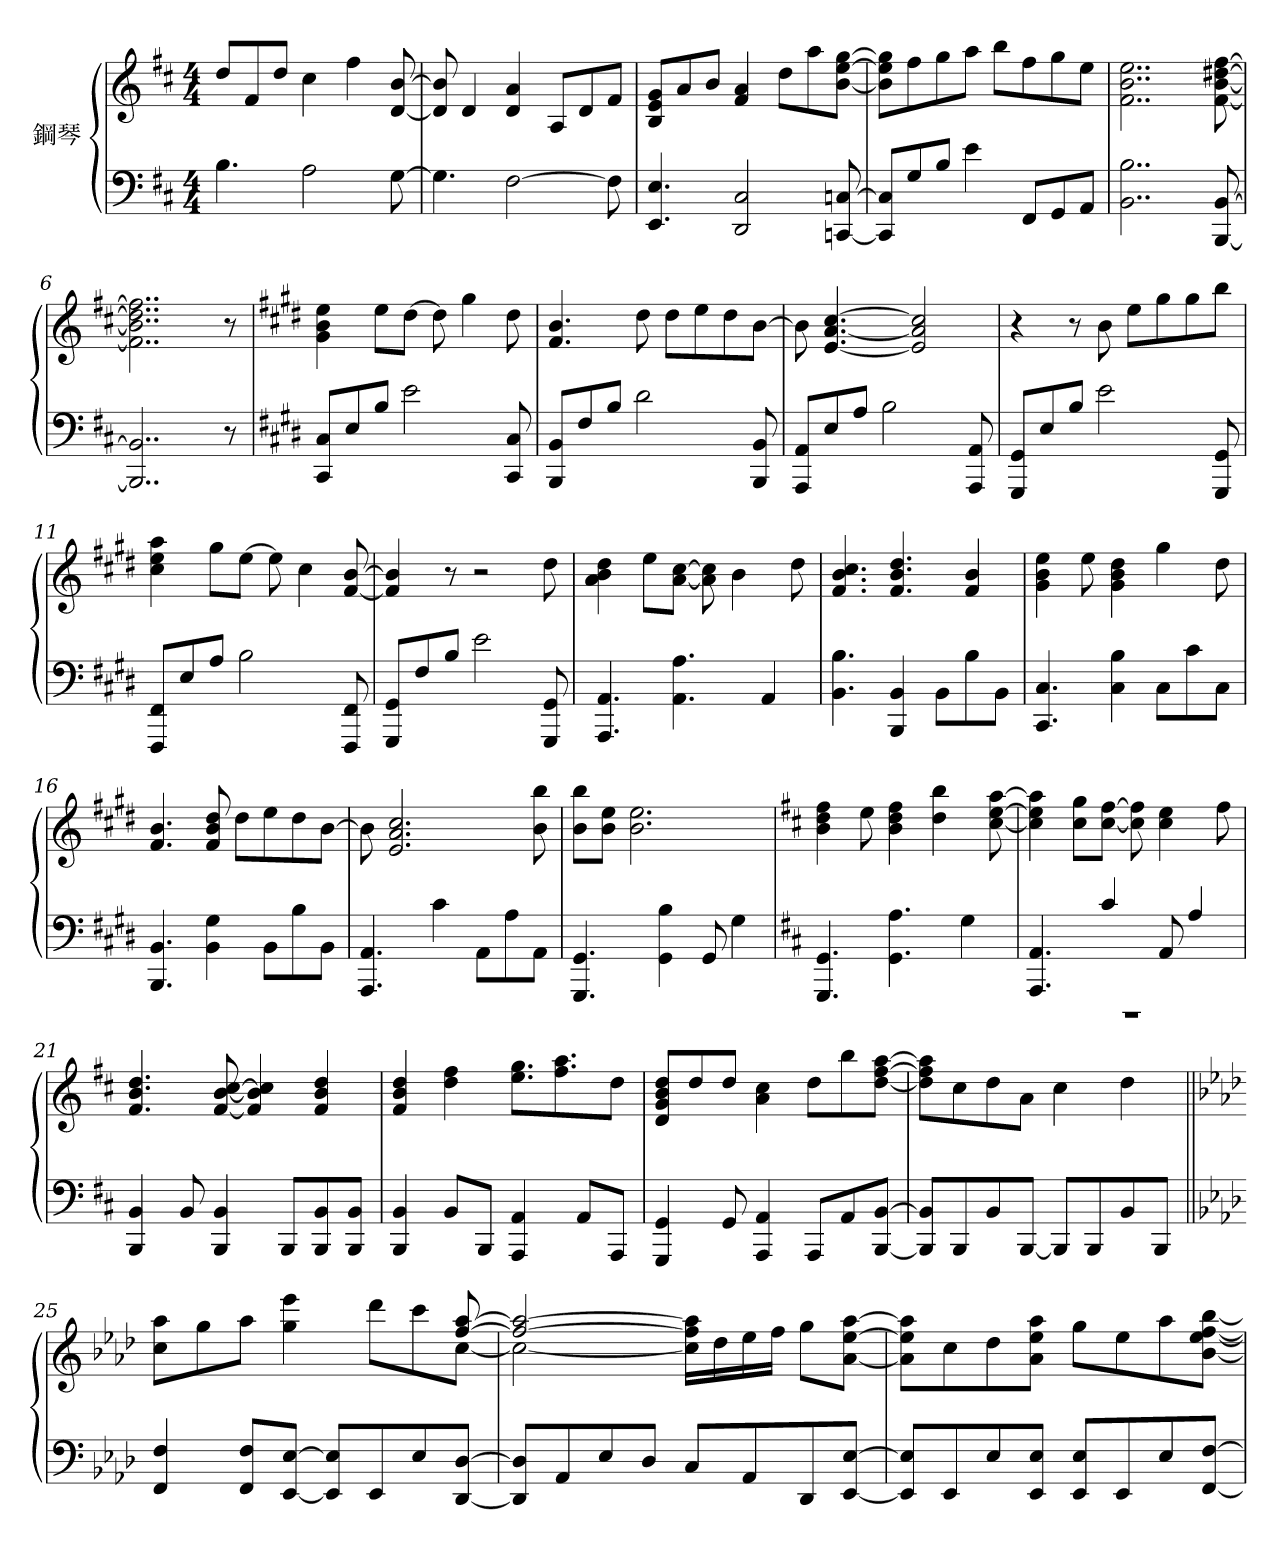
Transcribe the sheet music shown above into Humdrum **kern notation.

**kern	**kern
*part1	*part1
*staff2	*staff1
*I"鋼琴	*
*clefF4	*clefG2
*k[f#c#]	*k[f#c#]
*M4/4	*M4/4
*MM148	*MM148
=1	=1
4.B\	8dd/L
.	8f#/
.	8dd/J
2A\	4cc#\
.	4ff#\
[8G\	[8d/ [8b/
=2	=2
4.G\]	8d/] 8b/]
.	4d/
[2F#\	4d/ 4a/
.	8A/L
.	8d/
8F#\]	8f#/J
=3	=3
4.EE/ 4.E/	8B/ 8e/ 8g/L
.	8a/
.	8b/J
2DD/ 2C#/	4f#/ 4a/
.	8dd\L
.	8aa\
[8CCn/ [8Cn/	[8b\ [8ee\ [8gg\J
=4	=4
8CC/] 8C/]L	8b\] 8ee\] 8gg\]L
8G/	8ff#\
8B/J	8gg\
4e\	8aa\J
.	8bb\L
8FF#/L	8ff#\
8GG/	8gg\
8AA/J	8ee\J
=5	=5
2..BB\ 2..B\	2..f#\ 2..b\ 2..ee\
[8BBB/ [8BB/	[8f#\ [8b\ [8dd#X\ [8ff#\
!!LO:LB:g=z
=6	=6
2..BBB/] 2..BB/]	2..f#\] 2..b\] 2..dd#\] 2..ff#\]
8r	8r
=7	=7
*k[f#c#g#d#]	*k[f#c#g#d#]
8CC#/ 8C#/L	4g#\ 4b\ 4ee\
8E/	.
8B/J	8ee\L
2e\	[8dd#\J
.	8dd#\]
.	4gg#\
8CC#/ 8C#/	8dd#\
=8	=8
8BBB/ 8BB/L	4.f#/ 4.b/
8F#/	.
8B/J	.
2d#\	8dd#\
.	8dd#\L
.	8ee\
.	8dd#\
8BBB/ 8BB/	[8b\J
=9	=9
8AAA/ 8AA/L	8b\]
8E/	[4.e/ [4.a/ [4.cc#/
8A/J	.
2B\	.
.	2e/] 2a/] 2cc#/]
8AAA/ 8AA/	.
=10	=10
8GGG#/ 8GG#/L	4r
8E/	.
8B/J	8r
2e\	8b\
.	8ee\L
.	8gg#\
.	8gg#\
8GGG#/ 8GG#/	8bb\J
!!LO:LB:g=z
=11	=11
8FFF#/ 8FF#/L	4cc#\ 4ee\ 4aa\
8E/	.
8A/J	8gg#\L
2B\	[8ee\J
.	8ee\]
.	4cc#\
8FFF#/ 8FF#/	[8f#/ [8b/
=12	=12
8GGG#/ 8GG#/L	4f#/] 4b/]
8F#/	.
8B/J	8r
2e\	2r
8GGG#/ 8GG#/	8dd#\
=13	=13
4.AAA/ 4.AA/	4a\ 4b\ 4dd#\
.	8ee\L
4.AA\ 4.A\	[8a\ [8cc#\J
.	8a\] 8cc#\]
.	4b\
4AA/	.
.	8dd#\
=14	=14
4.BB\ 4.B\	4.f#/ 4.b/ 4.cc#/
4BBB/ 4BB/	4.f#/ 4.b/ 4.dd#/
8BB\L	.
8B\	4f#/ 4b/
8BB\J	.
=15	=15
4.CC#/ 4.C#/	4g#\ 4b\ 4ee\
.	8ee\
4C#\ 4B\	4g#\ 4b\ 4dd#\
8C#\L	4gg#\
8c#\	.
8C#\J	8dd#\
!!LO:LB:g=z
=16	=16
4.BBB/ 4.BB/	4.f#/ 4.b/
4BB\ 4G#\	8f#/ 8b/ 8dd#/
.	8dd#\L
8BB\L	8ee\
8B\	8dd#\
8BB\J	[8b\J
=17	=17
4.AAA/ 4.AA/	8b\]
.	2.e/ 2.a/ 2.cc#/
4c#\	.
8AA\L	.
8A\	.
8AA\J	8b\ 8bb\
=18	=18
4.GGG#/ 4.GG#/	8b\ 8bb\L
.	8b\ 8ee\J
.	2.b\ 2.ee\
4GG#\ 4B\	.
8GG#/	.
4G#\	.
=19	=19
*k[f#c#]	*k[f#c#]
4.GGG/ 4.GG/	4b\ 4dd\ 4ff#\
.	8ee\
4.GG\ 4.A\	4b\ 4dd\ 4ff#\
.	4dd\ 4bb\
4G\	.
.	[8cc#\ [8ee\ [8aa\
=20	=20
*^	*
4.AAA/ 4.AA/	1r	4cc#\] 4ee\] 4aa\]
.	.	8cc#\ 8gg\L
4c#/	.	[8cc#\ [8ff#\J
.	.	8cc#\] 8ff#\]
8AA/	.	4cc#\ 4ee\
4A/	.	.
.	.	8ff#\
*v	*v	*
!!LO:LB:g=z
=21	=21
4BBB/ 4BB/	4.f#/ 4.b/ 4.dd/
8BB/	.
4BBB/ 4BB/	[8f#/ [8b/ [8cc#/
.	4f#/] 4b/] 4cc#/]
8BBB/L	.
8BBB/ 8BB/	4f#/ 4b/ 4dd/
8BBB/ 8BB/J	.
=22	=22
4BBB/ 4BB/	4f#/ 4b/ 4dd/
8BB/L	4dd\ 4ff#\
8BBB/J	.
4AAA/ 4AA/	8.ee\ 8.gg\L
.	8.ff#\ 8.aa\
8AA/L	.
8AAA/J	8dd\J
=23	=23
4GGG/ 4GG/	8d/ 8g/ 8b/ 8dd/L
.	8dd/
8GG/	8dd/J
4AAA/ 4AA/	4a\ 4cc#\
8AAA/L	8dd\L
8AA/	8bb\
[8BBB/ [8BB/J	[8dd\ [8ff#\ [8aa\J
=24	=24
8BBB/] 8BB/]L	8dd\] 8ff#\] 8aa\]L
8BBB/	8cc#\
8BB/	8dd\
[8BBB/J	8a\J
8BBB/L]	4cc#\
8BBB/	.
8BB/	4dd\
8BBB/J	.
!!LO:LB:g=z
=25||	=25||
*k[b-e-a-d-]	*k[b-e-a-d-]
*	*^
4FF/ 4F/	2ryy	8cc\ 8aa-\L
.	.	8gg\
8FF/ 8F/L	.	8aa-\J
[8EE-/ [8E-/J	.	4gg\ 4eee-\
8EE-/] 8E-/]L	4ryy	.
8EE-/	.	8ddd-\L
8E-/	8ryy	8ccc\
[8DD-/ [8D-/J	[8ff/ [8aa-/	[8cc\J
=26	=26	=26
8DD-/] 8D-/]L	2ff/_ 2aa-/_	2cc\_
8AA-/	.	.
8E-/	.	.
8D-/J	.	.
8C/L	2ryy	16cc\] 16ff\] 16aa-\]LL
.	.	16dd-\
8AA-/	.	16ee-\
.	.	16ff\JJ
8DD-/	.	8gg\L
[8EE-/ [8E-/J	.	[8a-\ [8ee-\ [8aa-\J
=27	=27	=27
8EE-/] 8E-/]L	1ryy	8a-\] 8ee-\] 8aa-\]L
8EE-/	.	8cc\
8E-/	.	8dd-\
8EE-/ 8E-/J	.	8a-\ 8ee-\ 8aa-\J
8EE-/ 8E-/L	.	8gg\L
8EE-/	.	8ee-\
8E-/	.	8aa-\
[8FF/ [8F/J	.	[8b-\ [8ee-\ [8ff\ [8bb-\J
*	*v	*v
=	=
*-	*-
